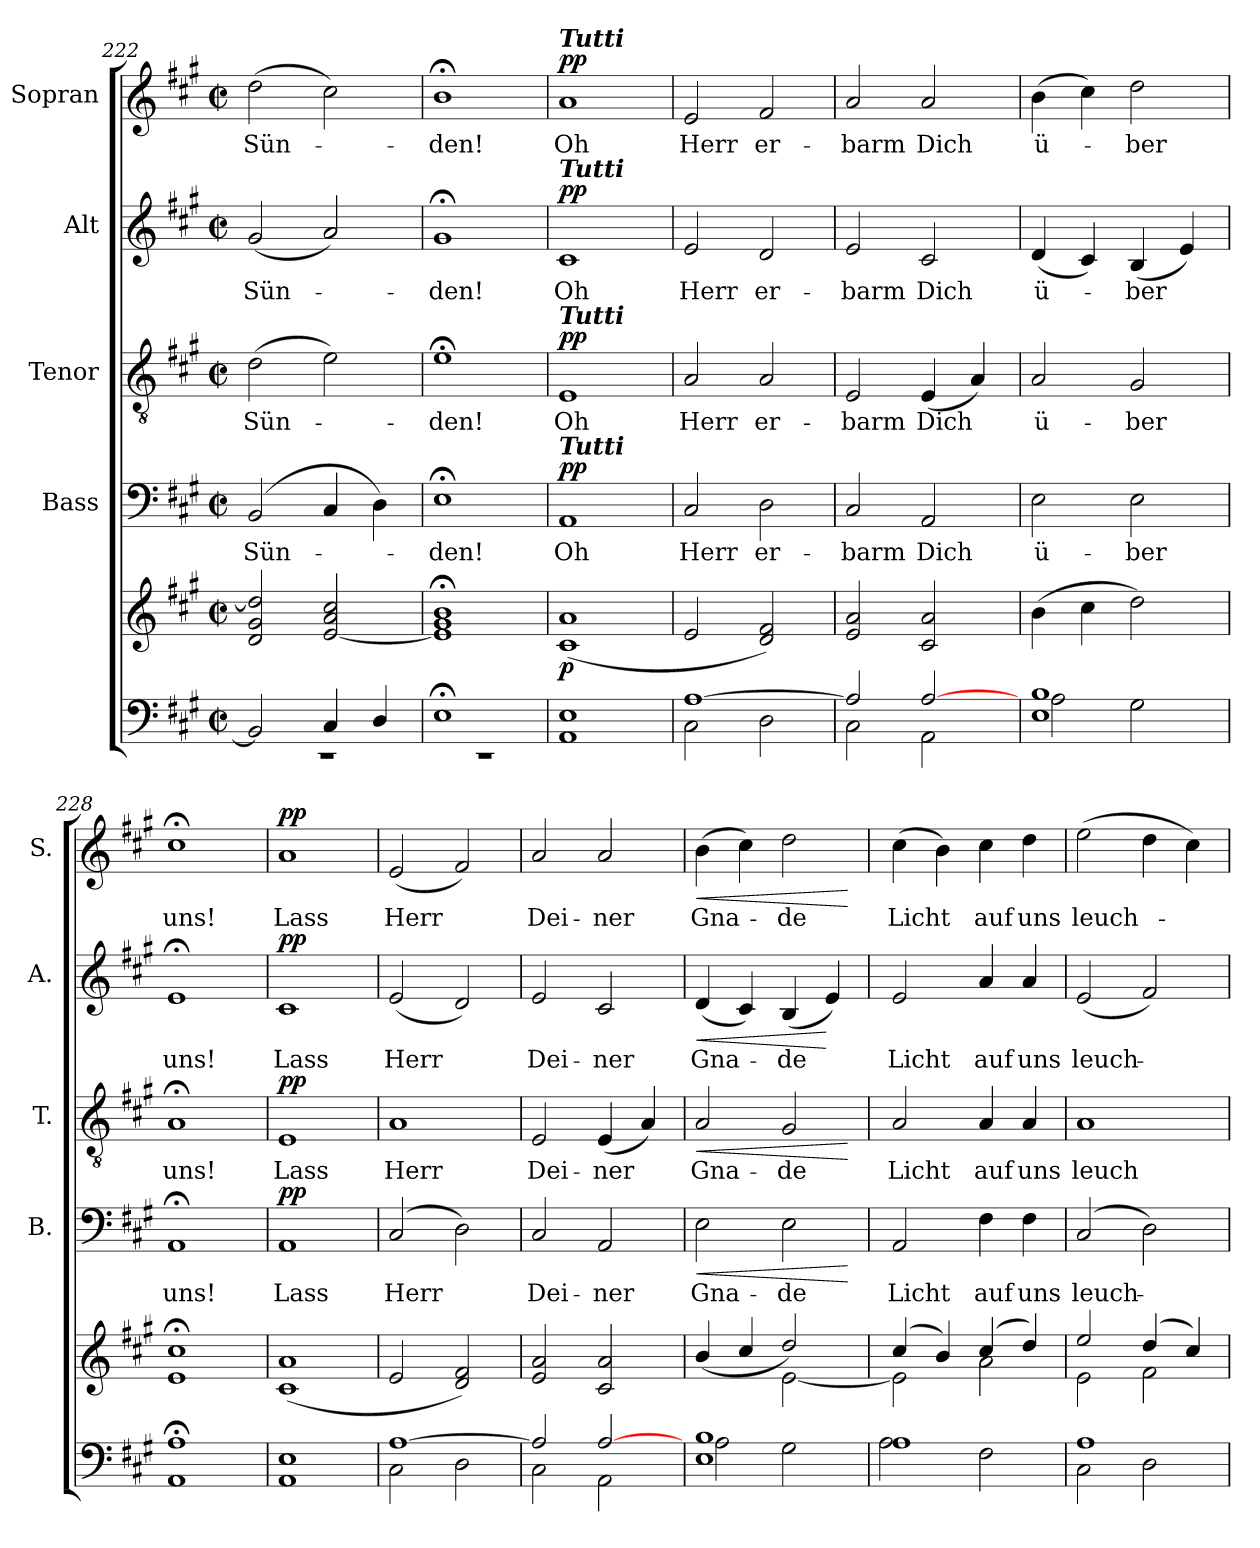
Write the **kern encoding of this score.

**kern	**kern	**dynam	**kern	**text	**dynam	**kern	**text	**dynam	**kern	**text	**dynam	**kern	**text	**dynam
*part5	*part5	*part5	*part4	*part4	*part4	*part3	*part3	*part3	*part2	*part2	*part2	*part1	*part1	*part1
*staff6	*staff5	*staff5/6	*staff4	*staff4	*staff4	*staff3	*staff3	*staff3	*staff2	*staff2	*staff2	*staff1	*staff1	*staff1
*	*	*	*I"Bass	*	*	*I"Tenor	*	*	*I"Alt	*	*	*I"Sopran	*	*
*	*	*	*I'B.	*	*	*I'T.	*	*	*I'A.	*	*	*I'S.	*	*
*clefF4	*clefG2	*	*clefF4	*	*	*clefGv2	*	*	*clefG2	*	*	*clefG2	*	*
*k[f#c#g#]	*k[f#c#g#]	*	*k[f#c#g#]	*	*	*k[f#c#g#]	*	*	*k[f#c#g#]	*	*	*k[f#c#g#]	*	*
*A:	*A:	*	*A:	*	*	*A:	*	*	*A:	*	*	*A:	*	*
*M2/2	*M2/2	*	*M2/2	*	*	*M2/2	*	*	*M2/2	*	*	*M2/2	*	*
*met(c|)	*met(c|)	*	*met(c|)	*	*	*met(c|)	*	*	*met(c|)	*	*	*met(c|)	*	*
=222	=222	=222	=222	=222	=222	=222	=222	=222	=222	=222	=222	=222	=222	=222
*^	*	*	*	*	*	*	*	*	*	*	*	*	*	*
!	!	!	!	!	!LO:LY:b	!	!	!LO:LY:b	!	!	!LO:LY:b	!	!	!LO:LY:b	!
2BB/]	1rEE	2d/ 2g#/ 2dd/]	.	(2BB/	Sün-	.	(>2d\	Sün-	.	(<2g#/	Sün-	.	(>2dd\	Sün-	.
4C#/	.	[2e/ 2a/ 2cc#/	.	4C#/	.	.	2e\)	.	.	2a/)	.	.	2cc#\)	.	.
4D/	.	.	.	4D\)	.	.	.	.	.	.	.	.	.	.	.
=223	=223	=223	=223	=223	=223	=223	=223	=223	=223	=223	=223	=223	=223	=223	=223
!	!	!	!	!	!LO:LY:b	!	!	!LO:LY:b	!	!	!LO:LY:b	!	!	!LO:LY:b	!
1E;	1rEE	1e];< 1g#;< 1b;<	.	1E;<	-den!	.	1e;<	-den!	.	1g#;<	-den!	.	1b;<	-den!	.
!!LO:LB:g=z
=224	=224	=224	=224	=224	=224	=224	=224	=224	=224	=224	=224	=224	=224	=224	=224
!	!	!	!	!	!	!	!	!	!	!	!	!	!LO:TX:a:Bi:t=Tutti	!	!
!	!	!	!	!	!	!	!	!	!	!LO:TX:a:Bi:t=Tutti	!	!	!	!	!
!	!	!	!	!	!	!	!LO:TX:a:Bi:t=Tutti	!	!	!	!	!	!	!	!
!	!	!	!	!LO:TX:a:Bi:t=Tutti	!	!	!	!	!	!	!	!	!	!	!
!	!	!	!LO:DY:b	!	!LO:LY:b	!LO:DY:a	!	!LO:LY:b	!LO:DY:a	!	!LO:LY:b	!LO:DY:a	!	!LO:LY:b	!LO:DY:a
1E	1AA	(>1c# 1a	p	1AA	Oh	pp	1E	Oh	pp	1c#	Oh	pp	1a	Oh	pp
=225	=225	=225	=225	=225	=225	=225	=225	=225	=225	=225	=225	=225	=225	=225	=225
!	!	!	!	!	!LO:LY:b	!	!	!LO:LY:b	!	!	!LO:LY:b	!	!	!LO:LY:b	!
[>1A	2C#\	2e/	.	2C#/	Herr	.	2A/	Herr	.	2e/	Herr	.	2e/	Herr	.
!	!	!	!	!	!LO:LY:b	!	!	!LO:LY:b	!	!	!LO:LY:b	!	!	!LO:LY:b	!
.	2D\	2d/ 2f#/)	.	2D\	er-	.	2A/	er-	.	2d/	er-	.	2f#/	er-	.
=226	=226	=226	=226	=226	=226	=226	=226	=226	=226	=226	=226	=226	=226	=226	=226
!	!	!	!	!	!LO:LY:b	!	!	!LO:LY:b	!	!	!LO:LY:b	!	!	!LO:LY:b	!
2A/]	2C#\	2e/ 2a/	.	2C#/	-barm	.	2E/	-barm	.	2e/	-barm	.	2a/	-barm	.
!	!	!	!	!	!LO:LY:b	!	!	!LO:LY:b	!	!	!LO:LY:b	!	!	!LO:LY:b	!
[>2A/	2AA\	2c#/ 2a/	.	2AA/	Dich	.	(<4E/	Dich	.	2c#/	Dich	.	2a/	Dich	.
.	.	.	.	.	.	.	4A/)	.	.	.	.	.	.	.	.
=227	=227	=227	=227	=227	=227	=227	=227	=227	=227	=227	=227	=227	=227	=227	=227
!	!	!	!	!	!LO:LY:b	!	!	!LO:LY:b	!	!	!LO:LY:b	!	!	!LO:LY:b	!
1E 1B	2A\	(>4b\	.	2E\	ü-	.	2A/	ü-	.	(<4d/	ü-	.	(>4b\	ü-	.
.	.	4cc#\	.	.	.	.	.	.	.	4c#/)	.	.	4cc#\)	.	.
!	!	!	!	!	!LO:LY:b	!	!	!LO:LY:b	!	!	!LO:LY:b	!	!	!LO:LY:b	!
.	2G#\	2dd\)	.	2E\	-ber	.	2G#/	-ber	.	(<4B/	-ber	.	2dd\	-ber	.
.	.	.	.	.	.	.	.	.	.	4e/)	.	.	.	.	.
=228	=228	=228	=228	=228	=228	=228	=228	=228	=228	=228	=228	=228	=228	=228	=228
!	!	!	!	!	!LO:LY:b	!	!	!LO:LY:b	!	!	!LO:LY:b	!	!	!LO:LY:b	!
1A;	1AA	1e;< 1cc#;<	.	1AA;<	uns!	.	1A;<	uns!	.	1e;<	uns!	.	1cc#;<	uns!	.
=229	=229	=229	=229	=229	=229	=229	=229	=229	=229	=229	=229	=229	=229	=229	=229
!	!	!	!	!	!LO:LY:b	!LO:DY:a	!	!LO:LY:b	!LO:DY:a	!	!LO:LY:b	!LO:DY:a	!	!LO:LY:b	!LO:DY:a
1E	1AA	(>1c# 1a	.	1AA	Lass	pp	1E	Lass	pp	1c#	Lass	pp	1a	Lass	pp
=230	=230	=230	=230	=230	=230	=230	=230	=230	=230	=230	=230	=230	=230	=230	=230
!	!	!	!	!	!LO:LY:b	!	!	!LO:LY:b	!	!	!LO:LY:b	!	!	!LO:LY:b	!
[>1A	2C#\	2e/	.	(2C#/	Herr	.	1A	Herr	.	(<2e/	Herr	.	(<2e/	Herr	.
.	2D\	2d/ 2f#/)	.	2D\)	.	.	.	.	.	2d/)	.	.	2f#/)	.	.
=231	=231	=231	=231	=231	=231	=231	=231	=231	=231	=231	=231	=231	=231	=231	=231
!	!	!	!	!	!LO:LY:b	!	!	!LO:LY:b	!	!	!LO:LY:b	!	!	!LO:LY:b	!
2A/]	2C#\	2e/ 2a/	.	2C#/	Dei-	.	2E/	Dei-	.	2e/	Dei-	.	2a/	Dei-	.
!	!	!	!	!	!LO:LY:b	!	!	!LO:LY:b	!	!	!LO:LY:b	!	!	!LO:LY:b	!
[>2A/	2AA\	2c#/ 2a/	.	2AA/	-ner	.	(<4E/	-ner	.	2c#/	-ner	.	2a/	-ner	.
.	.	.	.	.	.	.	4A/)	.	.	.	.	.	.	.	.
!!LO:PB:g=z
=232	=232	=232	=232	=232	=232	=232	=232	=232	=232	=232	=232	=232	=232	=232	=232
*	*	*^	*	*	*	*	*	*	*	*	*	*	*	*	*
!	!	!	!	!	!	!LO:LY:b	!LO:HP:b	!	!LO:LY:b	!LO:HP:b	!	!LO:LY:b	!LO:HP:b	!	!LO:LY:b	!LO:HP:b
1E 1B	2A\	(4b/	2ryy	.	2E\	Gna-	<	2A/	Gna-	<	(<4d/	Gna-	<	(>4b\	Gna-	<
.	.	4cc#/	.	.	.	.	.	.	.	.	4c#/)	.	.	4cc#\)	.	.
!	!	!	!	!	!	!LO:LY:b	!	!	!LO:LY:b	!	!	!LO:LY:b	!	!	!LO:LY:b	!
.	2G#\	2dd/)	[<2e\	.	2E\	-de	.	2G#/	-de	.	(<4B/	-de	.	2dd\	-de	.
.	.	.	.	.	.	.	.	.	.	.	4e/)	.	[	.	.	.
*v	*v	*	*	*	*	*	*	*	*	*	*	*	*	*	*	*
*	*v	*v	*	*	*	*	*	*	*	*	*	*	*	*	*
.	.	.	.	.	[	.	.	[	.	.	.	.	.	[
=233	=233	=233	=233	=233	=233	=233	=233	=233	=233	=233	=233	=233	=233	=233
*^	*^	*	*	*	*	*	*	*	*	*	*	*	*	*
!	!	!	!	!	!	!LO:LY:b	!	!	!LO:LY:b	!	!	!LO:LY:b	!	!	!LO:LY:b	!
1A	2A\	(4cc#/	2e\]	.	2AA/	Licht	.	2A/	Licht	.	2e/	Licht	.	(>4cc#\	Licht	.
.	.	4b/)	.	.	.	.	.	.	.	.	.	.	.	4b\)	.	.
!	!	!	!	!	!	!LO:LY:b	!	!	!LO:LY:b	!	!	!LO:LY:b	!	!	!LO:LY:b	!
.	2F#\	(4cc#/	2a\	.	4F#\	auf	.	4A/	auf	.	4a/	auf	.	4cc#\	auf	.
!	!	!	!	!	!	!LO:LY:b	!	!	!LO:LY:b	!	!	!LO:LY:b	!	!	!LO:LY:b	!
.	.	4dd/)	.	.	4F#\	uns	.	4A/	uns	.	4a/	uns	.	4dd\	uns	.
=234	=234	=234	=234	=234	=234	=234	=234	=234	=234	=234	=234	=234	=234	=234	=234	=234
!	!	!	!	!	!	!LO:LY:b	!	!	!LO:LY:b	!	!	!LO:LY:b	!	!	!LO:LY:b	!
1A	2C#\	2ee/	2e\	.	(2C#/	leuch-	.	1A	leuch-	.	(<2e/	leuch-	.	(>2ee\	leuch-	.
.	2D\	(4dd/	2f#\	.	2D\)	.	.	.	.	.	2f#/)	.	.	4dd\	.	.
.	.	4cc#/)	.	.	.	.	.	.	.	.	.	.	.	4cc#\)	.	.
*v	*v	*	*	*	*	*	*	*	*	*	*	*	*	*	*	*
*	*v	*v	*	*	*	*	*	*	*	*	*	*	*	*	*
=	=	=	=	=	=	=	=	=	=	=	=	=	=	=
*-	*-	*-	*-	*-	*-	*-	*-	*-	*-	*-	*-	*-	*-	*-
